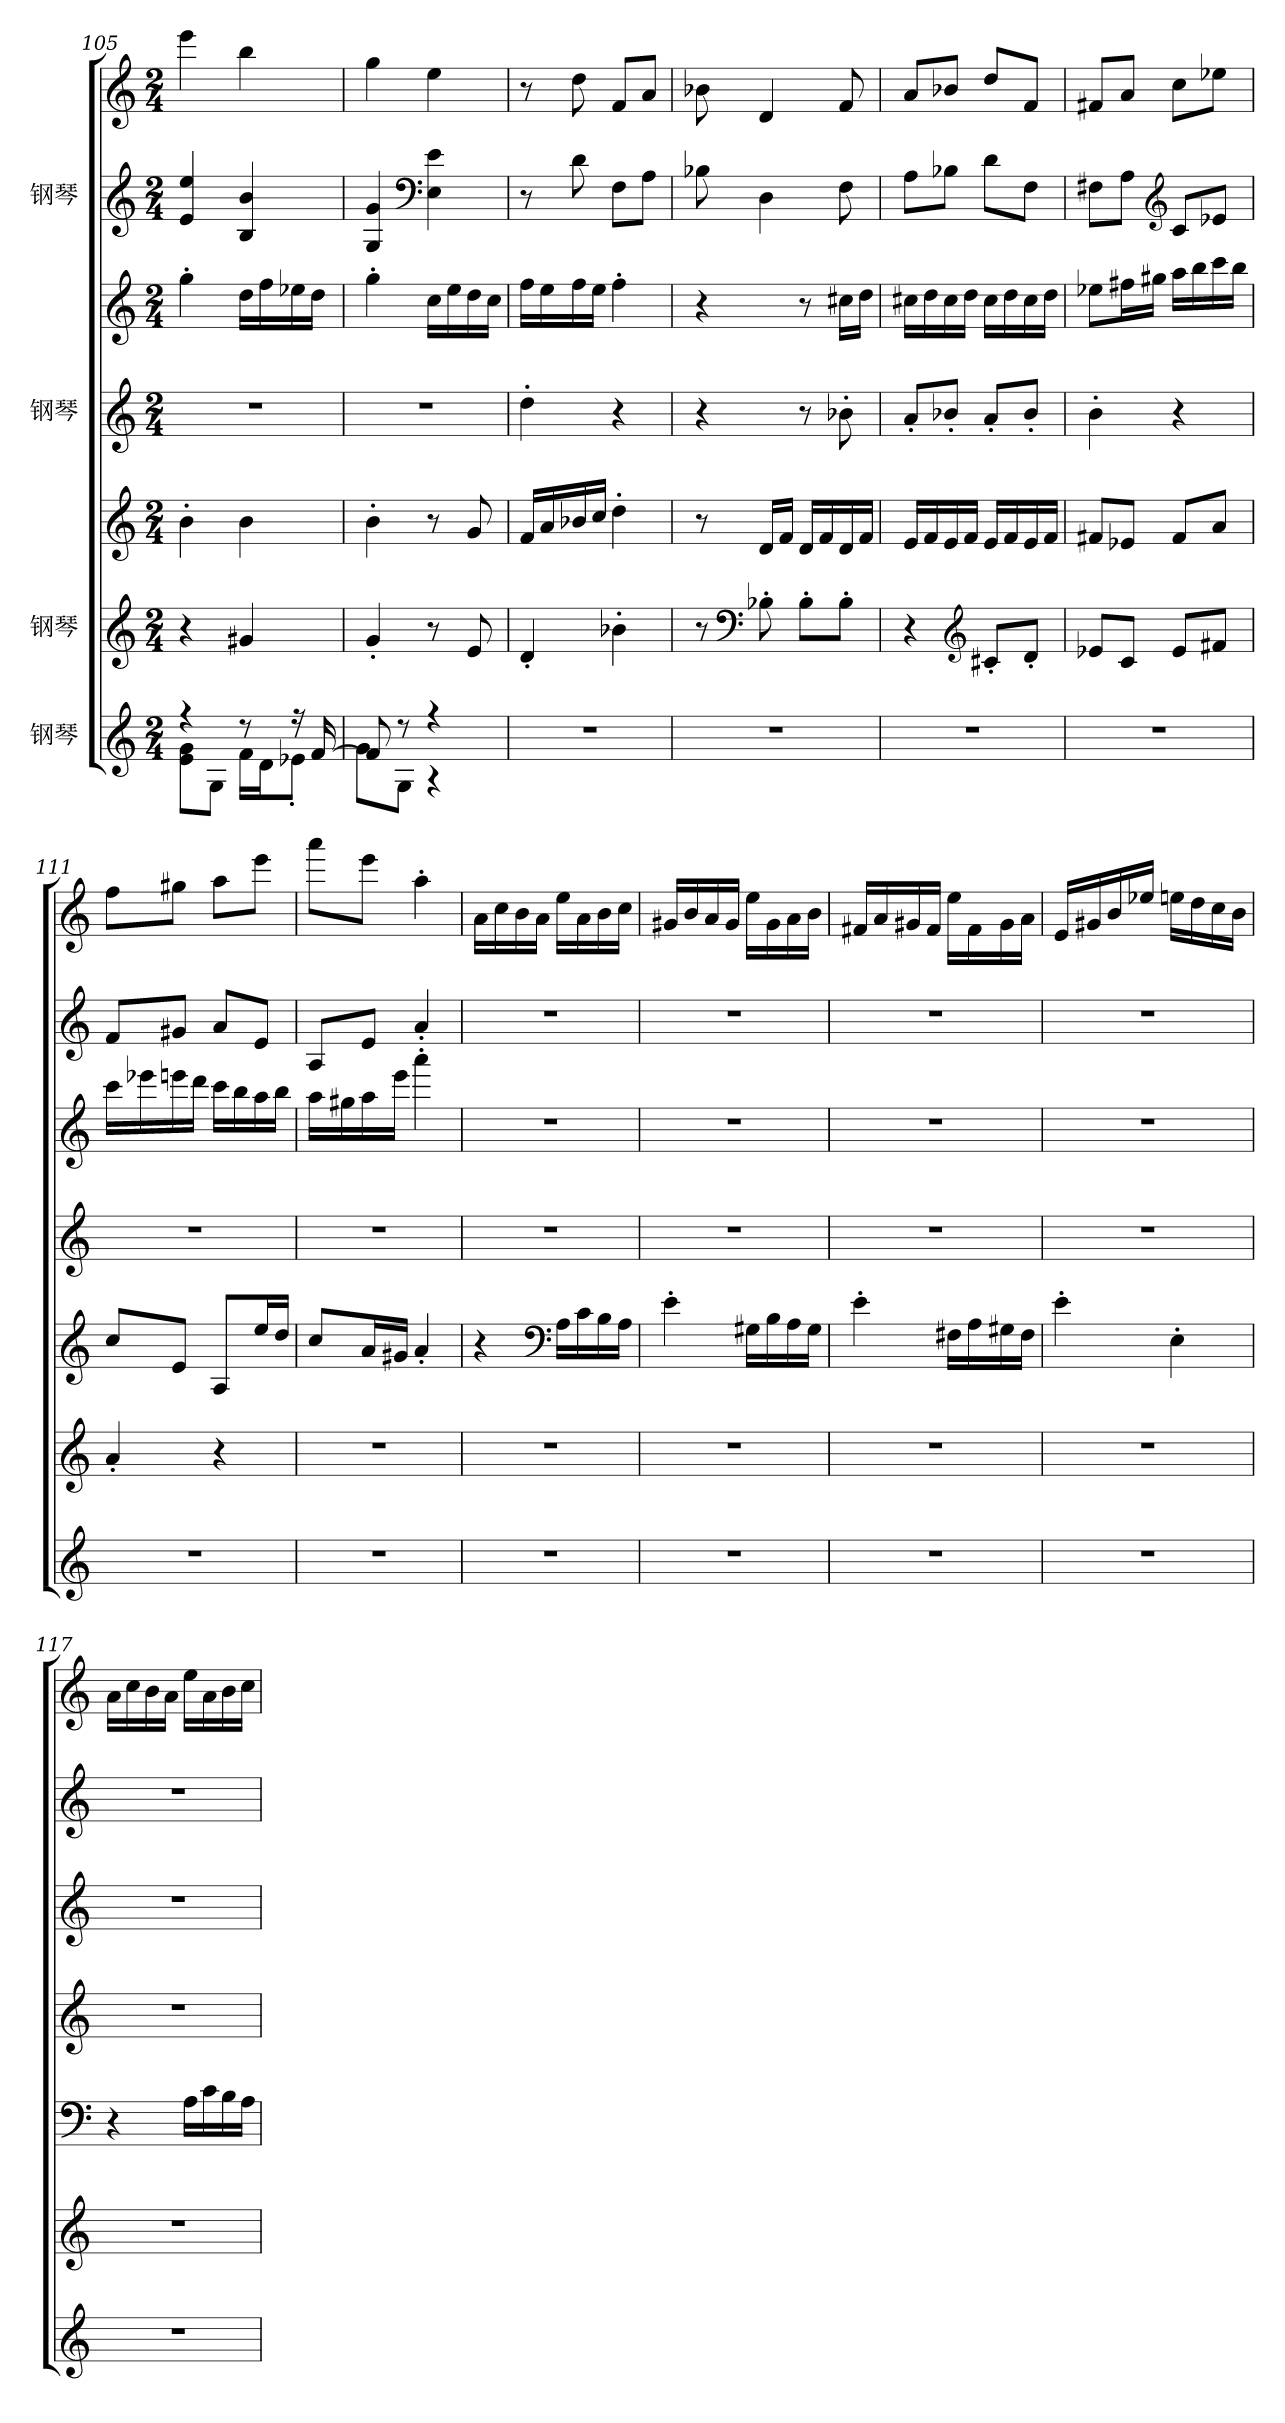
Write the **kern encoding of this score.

**kern	**kern	**kern	**kern	**kern	**kern	**kern
*part4	*part3	*part3	*part2	*part2	*part1	*part1
*staff7	*staff6	*staff5	*staff4	*staff3	*staff2	*staff1
*I"钢琴	*I"钢琴	*	*I"钢琴	*	*I"钢琴	*
*clefG2	*clefG2	*clefG2	*clefG2	*clefG2	*clefG2	*clefG2
*k[]	*k[]	*k[]	*k[]	*k[]	*k[]	*k[]
*M2/4	*M2/4	*M2/4	*M2/4	*M2/4	*M2/4	*M2/4
=105	=105	=105	=105	=105	=105	=105
*^	*	*	*	*	*	*
4r	8e\ 8g\L	4r	4b'\	2r	4gg'\	4e/ 4ee/	4eee\
.	8G\J	.	.	.	.	.	.
8r	16f\LL	4g#X/	4b\	.	16dd\LL	4B/ 4b/	4bb\
.	16d\J	.	.	.	16ff\	.	.
16r	8e-X'\J	.	.	.	16ee-X\	.	.
[16f/	.	.	.	.	16dd\JJ	.	.
=106	=106	=106	=106	=106	=106	=106	=106
8f/]	8g\L	4g'/	4b'\	2r	4gg'\	4G/ 4g/	4gg\
8r	8G\J	.	.	.	.	.	.
*	*	*	*	*	*	*clefF4	*
4r	4r	8r	8r	.	16cc\LL	4E\ 4e\	4ee\
.	.	.	.	.	16ee\	.	.
.	.	8e/	8g/	.	16dd\	.	.
.	.	.	.	.	16cc\JJ	.	.
*v	*v	*	*	*	*	*	*
!!LO:PB:g=z
=107	=107	=107	=107	=107	=107	=107
2r	4d'/	16f/LL	4dd'\	16ff\LL	8r	8r
.	.	16a/	.	16ee\	.	.
.	.	16b-X/	.	16ff\	8d\	8dd\
.	.	16cc/JJ	.	16ee\JJ	.	.
.	4b-X'\	4dd'\	4r	4ff'\	8F\L	8f/L
.	.	.	.	.	8A\J	8a/J
=108	=108	=108	=108	=108	=108	=108
2r	8r	8r	4r	4r	8B-X\	8b-X\
*	*clefF4	*	*	*	*	*
.	8B-X'\	16d/LL	.	.	4D\	4d/
.	.	16f/JJ	.	.	.	.
.	8B-'\L	16d/LL	8r	8r	.	.
.	.	16f/	.	.	.	.
.	8B-'\J	16d/	8b-X'\	16cc#X\LL	8F\	8f/
.	.	16f/JJ	.	16dd\JJ	.	.
=109	=109	=109	=109	=109	=109	=109
2r	4r	16e/LL	8a'/L	16cc#X\LL	8A\L	8a/L
.	.	16f/	.	16dd\	.	.
.	.	16e/	8b-X'/J	16cc#\	8B-X\J	8b-X/J
.	.	16f/JJ	.	16dd\JJ	.	.
*	*clefG2	*	*	*	*	*
.	8c#X'/L	16e/LL	8a'/L	16cc#\LL	8d\L	8dd/L
.	.	16f/	.	16dd\	.	.
.	8d'/J	16e/	8b-'/J	16cc#\	8F\J	8f/J
.	.	16f/JJ	.	16dd\JJ	.	.
=110	=110	=110	=110	=110	=110	=110
2r	8e-X/L	8f#X/L	4b'\	8ee-X\L	8F#X\L	8f#X/L
.	8c/J	8e-X/J	.	16ff#X\L	8A\J	8a/J
.	.	.	.	16gg#X\JJ	.	.
*	*	*	*	*	*clefG2	*
.	8e-/L	8f#/L	4r	16aa\LL	8c/L	8cc\L
.	.	.	.	16bb\	.	.
.	8f#X/J	8a/J	.	16ccc\	8e-X/J	8ee-X\J
.	.	.	.	16bb\JJ	.	.
!!LO:PB:g=z
=111	=111	=111	=111	=111	=111	=111
2r	4a'/	8cc/L	2r	16ccc\LL	8f/L	8ff\L
.	.	.	.	16eee-X\	.	.
.	.	8e/J	.	16eeen\	8g#X/J	8gg#X\J
.	.	.	.	16ddd\JJ	.	.
.	4r	8A/L	.	16ccc\LL	8a/L	8aa\L
.	.	.	.	16bb\	.	.
.	.	16ee/L	.	16aa\	8e/J	8eee\J
.	.	16dd/JJ	.	16bb\JJ	.	.
=112	=112	=112	=112	=112	=112	=112
2r	2r	8cc/L	2r	16aa\LL	8A/L	8aaa\L
.	.	.	.	16gg#X\	.	.
.	.	16a/L	.	16aa\	8e/J	8eee\J
.	.	16g#X/JJ	.	16eee\JJ	.	.
.	.	4a'/	.	4aaa'\	4a'/	4aa'\
=113	=113	=113	=113	=113	=113	=113
2r	2r	4r	2r	2r	2r	16a\LL
.	.	.	.	.	.	16cc\
.	.	.	.	.	.	16b\
.	.	.	.	.	.	16a\JJ
*	*	*clefF4	*	*	*	*
.	.	16A\LL	.	.	.	16ee\LL
.	.	16c\	.	.	.	16a\
.	.	16B\	.	.	.	16b\
.	.	16A\JJ	.	.	.	16cc\JJ
=114	=114	=114	=114	=114	=114	=114
2r	2r	4e'\	2r	2r	2r	16g#X/LL
.	.	.	.	.	.	16b/
.	.	.	.	.	.	16a/
.	.	.	.	.	.	16g#/JJ
.	.	16G#X\LL	.	.	.	16ee\LL
.	.	16B\	.	.	.	16g#\
.	.	16A\	.	.	.	16a\
.	.	16G#\JJ	.	.	.	16b\JJ
!!LO:PB:g=z
=115	=115	=115	=115	=115	=115	=115
2r	2r	4e'\	2r	2r	2r	16f#X/LL
.	.	.	.	.	.	16a/
.	.	.	.	.	.	16g#X/
.	.	.	.	.	.	16f#/JJ
.	.	16F#X\LL	.	.	.	16ee\LL
.	.	16A\	.	.	.	16f#\
.	.	16G#X\	.	.	.	16g#\
.	.	16F#\JJ	.	.	.	16a\JJ
=116	=116	=116	=116	=116	=116	=116
2r	2r	4e'\	2r	2r	2r	16e/LL
.	.	.	.	.	.	16g#X/
.	.	.	.	.	.	16b/
.	.	.	.	.	.	16ee-X/JJ
.	.	4E'\	.	.	.	16een\LL
.	.	.	.	.	.	16dd\
.	.	.	.	.	.	16cc\
.	.	.	.	.	.	16b\JJ
=117	=117	=117	=117	=117	=117	=117
2r	2r	4r	2r	2r	2r	16a\LL
.	.	.	.	.	.	16cc\
.	.	.	.	.	.	16b\
.	.	.	.	.	.	16a\JJ
.	.	16A\LL	.	.	.	16ee\LL
.	.	16c\	.	.	.	16a\
.	.	16B\	.	.	.	16b\
.	.	16A\JJ	.	.	.	16cc\JJ
=	=	=	=	=	=	=
*-	*-	*-	*-	*-	*-	*-
